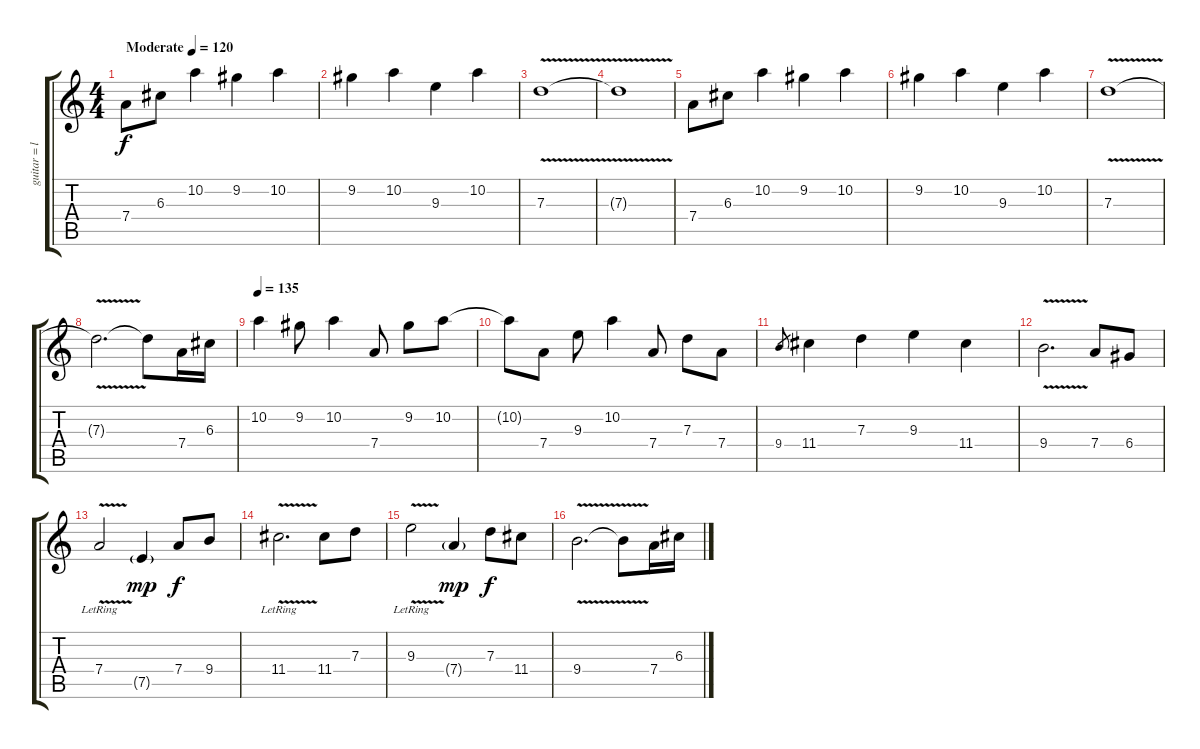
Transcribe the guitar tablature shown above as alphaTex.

\track ("guitar = left hand" "guitar = l") {instrument overdrivenguitar}
\staff {score tabs}
\tuning (E4 B3 G3 D3 A2 E2) {hide}
\ts (4 4)
\tempo (120 "Moderate")
\clef g2
\ks c
7.4.8{dy f instrument overdrivenguitar} 6.3.8 10.2.4 9.2.4 10.2.4 |
9.2.4 10.2.4 9.3.4 10.2.4 |
7.3{v}.1 |
7.3{t}.1 |
7.4.8 6.3.8 10.2.4 9.2.4 10.2.4 |
9.2.4 10.2.4 9.3.4 10.2.4 |
7.3{v}.1 |
7.3{t}.2{d} 7.3{t}.8 7.4.16 6.3.16 |
\tempo 135
10.2.4 9.2.8 10.2.4 7.4.8 9.2.8 10.2.8 |
10.2{t}.8 7.4.8 9.3.8 10.2.4 7.4.8 7.3.8 7.4.8 |
9.4.8{gr} 11.4.4 7.3.4 9.3.4 11.4.4 |
9.4{v}.2{d} 7.4.8 6.4.8 |
7.4{v lr}.2 7.5{g}.4{dy mp} 7.4.8{dy f} 9.4.8 |
11.4{v lr}.2{d} 11.4.8 7.3.8 |
9.3{v lr}.2 7.4{g}.4{dy mp} 7.3.8{dy f} 11.4.8 |
9.4{v}.2{d} 9.4{t}.8 7.4.16 6.3.16
